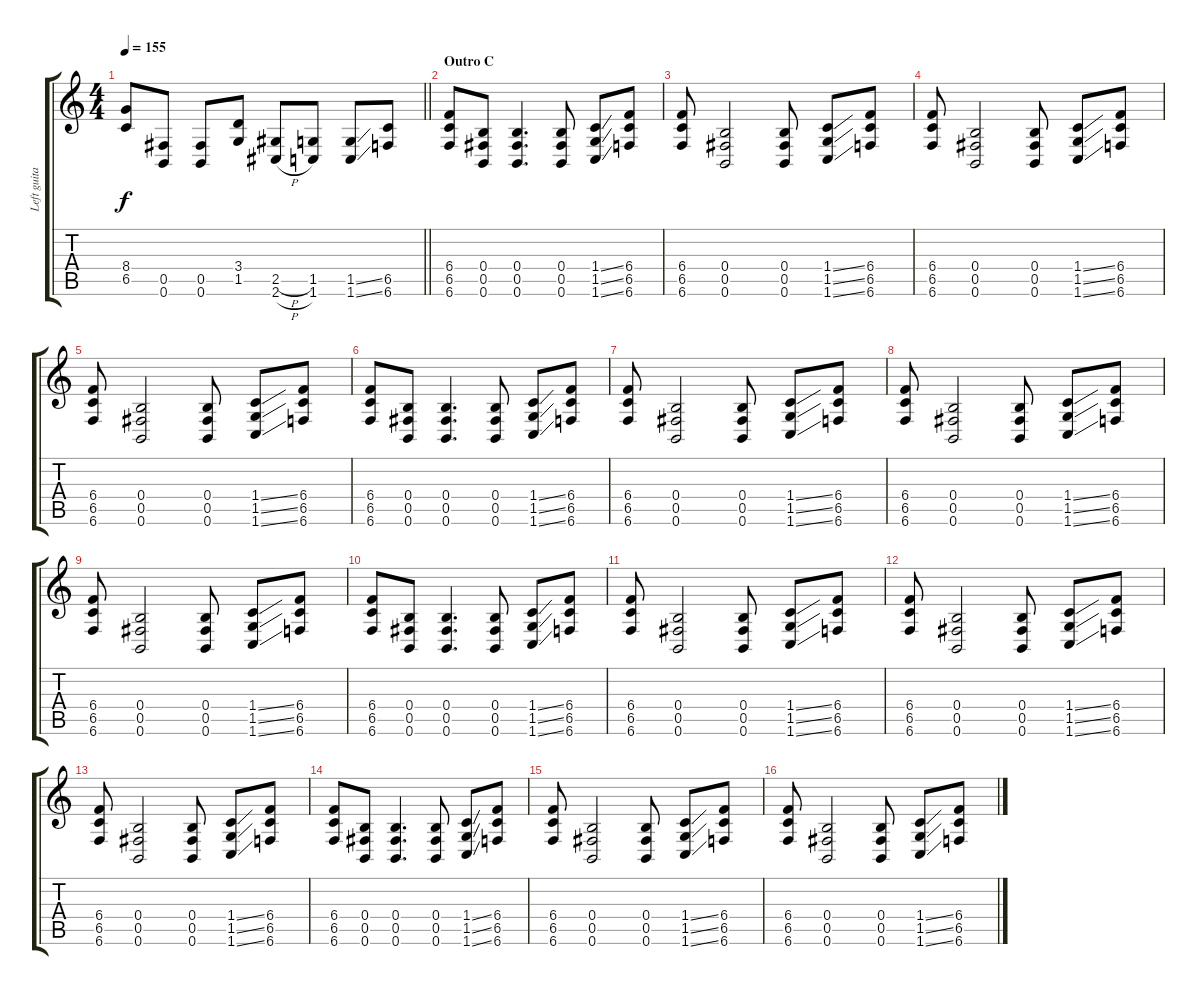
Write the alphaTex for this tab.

\track ("Left guitar" "Left guita") {instrument overdrivenguitar}
\staff {score tabs}
\tuning (Db4 Ab3 E3 B2 Gb2 B1) {hide}
\ts (4 4)
\tempo 155
\clef g2
\barLineRight lightlight
\ks c
(8.4 6.5).8{dy f} (0.5 0.6).8 (0.5 0.6).8 (3.4 1.5).8 (2.5{h} 2.6{h}).8 (1.5 1.6).8 (1.5{ss} 1.6{ss}).8 (6.5 6.6).8 |
\section ("" "Outro C")
(6.4 6.5 6.6).8 (0.4 0.5 0.6).8 (0.4 0.5 0.6).4{d} (0.4 0.5 0.6).8 (1.4{ss} 1.5{ss} 1.6{ss}).8 (6.4 6.5 6.6).8 |
(6.4 6.5 6.6).8 (0.4 0.5 0.6).2 (0.4 0.5 0.6).8 (1.4{ss} 1.5{ss} 1.6{ss}).8 (6.4 6.5 6.6).8 |
(6.4 6.5 6.6).8 (0.4 0.5 0.6).2 (0.4 0.5 0.6).8 (1.4{ss} 1.5{ss} 1.6{ss}).8 (6.4 6.5 6.6).8 |
(6.4 6.5 6.6).8 (0.4 0.5 0.6).2 (0.4 0.5 0.6).8 (1.4{ss} 1.5{ss} 1.6{ss}).8 (6.4 6.5 6.6).8 |
(6.4 6.5 6.6).8 (0.4 0.5 0.6).8 (0.4 0.5 0.6).4{d} (0.4 0.5 0.6).8 (1.4{ss} 1.5{ss} 1.6{ss}).8 (6.4 6.5 6.6).8 |
(6.4 6.5 6.6).8 (0.4 0.5 0.6).2 (0.4 0.5 0.6).8 (1.4{ss} 1.5{ss} 1.6{ss}).8 (6.4 6.5 6.6).8 |
(6.4 6.5 6.6).8 (0.4 0.5 0.6).2 (0.4 0.5 0.6).8 (1.4{ss} 1.5{ss} 1.6{ss}).8 (6.4 6.5 6.6).8 |
(6.4 6.5 6.6).8 (0.4 0.5 0.6).2 (0.4 0.5 0.6).8 (1.4{ss} 1.5{ss} 1.6{ss}).8 (6.4 6.5 6.6).8 |
(6.4 6.5 6.6).8 (0.4 0.5 0.6).8 (0.4 0.5 0.6).4{d} (0.4 0.5 0.6).8 (1.4{ss} 1.5{ss} 1.6{ss}).8 (6.4 6.5 6.6).8 |
(6.4 6.5 6.6).8 (0.4 0.5 0.6).2 (0.4 0.5 0.6).8 (1.4{ss} 1.5{ss} 1.6{ss}).8 (6.4 6.5 6.6).8 |
(6.4 6.5 6.6).8 (0.4 0.5 0.6).2 (0.4 0.5 0.6).8 (1.4{ss} 1.5{ss} 1.6{ss}).8 (6.4 6.5 6.6).8 |
(6.4 6.5 6.6).8 (0.4 0.5 0.6).2 (0.4 0.5 0.6).8 (1.4{ss} 1.5{ss} 1.6{ss}).8 (6.4 6.5 6.6).8 |
(6.4 6.5 6.6).8 (0.4 0.5 0.6).8 (0.4 0.5 0.6).4{d} (0.4 0.5 0.6).8 (1.4{ss} 1.5{ss} 1.6{ss}).8 (6.4 6.5 6.6).8 |
(6.4 6.5 6.6).8 (0.4 0.5 0.6).2 (0.4 0.5 0.6).8 (1.4{ss} 1.5{ss} 1.6{ss}).8 (6.4 6.5 6.6).8 |
(6.4 6.5 6.6).8 (0.4 0.5 0.6).2 (0.4 0.5 0.6).8 (1.4{ss} 1.5{ss} 1.6{ss}).8 (6.4 6.5 6.6).8
